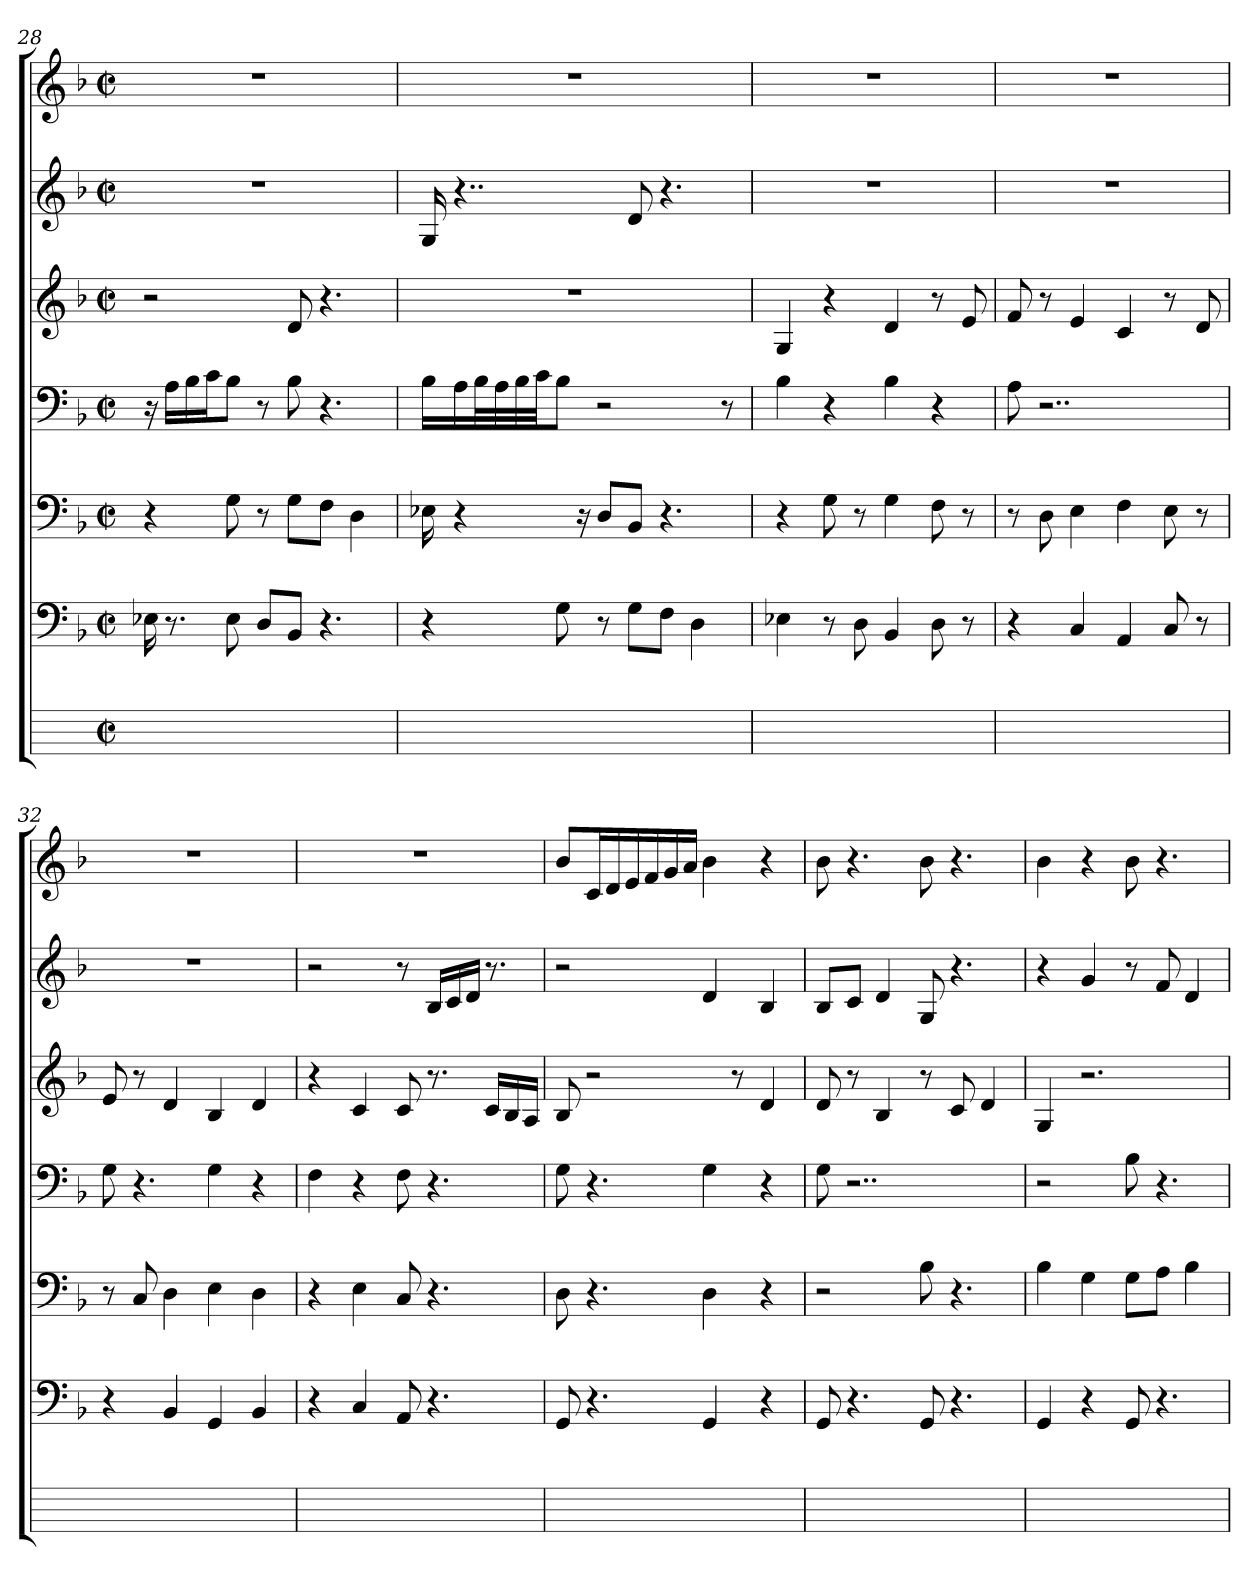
**kern	**kern	**kern	**kern	**kern	**kern	**kern
*part7	*part6	*part5	*part4	*part3	*part2	*part1
*staff7	*staff6	*staff5	*staff4	*staff3	*staff2	*staff1
*	*clefF4	*clefF4	*clefF4	*clefG2	*clefG2	*clefG2
*	*k[b-]	*k[b-]	*k[b-]	*k[b-]	*k[b-]	*k[b-]
*	*F:	*F:	*F:	*F:	*F:	*F:
*M2/2	*M2/2	*M2/2	*M2/2	*M2/2	*M2/2	*M2/2
*met(c|)	*met(c|)	*met(c|)	*met(c|)	*met(c|)	*met(c|)	*met(c|)
=28	=28	=28	=28	=28	=28	=28
1ryy	16E-X	4r	16r	2r	1r	1r
.	8.r	.	16AiLL	.	.	.
.	.	.	16B-i	.	.	.
.	.	.	16ciJ	.	.	.
.	8E-j	8G	8B-jJ	.	.	.
.	8DL	8r	8r	.	.	.
.	8BB-J	8GjL	8B-j	8d	.	.
.	4.r	8FJ	4.r	4.r	.	.
.	.	4D	.	.	.	.
=29	=29	=29	=29	=29	=29	=29
1ryy	4r	16E-X	16B-jLL	1r	16G	1r
.	.	4r	16Ai	.	4..r	.
.	.	.	32B-iL	.	.	.
.	.	.	32Ai	.	.	.
.	.	.	32B-i	.	.	.
.	.	.	32ciJJ	.	.	.
.	8G	.	8B-jJ	.	.	.
.	.	16r	.	.	.	.
.	8r	8DL	2r	.	.	.
.	8GjL	8BB-J	.	.	8d	.
.	8FJ	4.r	.	.	4.r	.
.	4D	.	.	.	.	.
.	.	.	8r	.	.	.
=30	=30	=30	=30	=30	=30	=30
1ryy	4E-X	4r	4B-	4G	1r	1r
.	8r	8G	4r	4r	.	.
.	8D	8r	.	.	.	.
.	4BB-	4Gj	4B-j	4d	.	.
.	8D	8F	4r	8r	.	.
.	8r	8r	.	8e	.	.
=31	=31	=31	=31	=31	=31	=31
1ryy	4r	8r	8A	8f	1r	1r
.	.	8D	2..r	8r	.	.
.	4C	4E	.	4e	.	.
.	4AA	4F	.	4c	.	.
.	8C	8E	.	8r	.	.
.	8r	8r	.	8d	.	.
=32	=32	=32	=32	=32	=32	=32
1ryy	4r	8r	8G	8eZ	1r	1r
.	.	8C	4.r	8r	.	.
.	4BB-	4D	.	4d	.	.
.	4GG	4EZ	4Gj	4B-	.	.
.	4BB-	4D	4r	4d	.	.
=33	=33	=33	=33	=33	=33	=33
1ryy	4r	4r	4F	4r	2r	1r
.	4C	4EZ	4r	4c	.	.
.	8AA	8C	8Fj	8cj	8r	.
.	4.r	4.r	4.r	8.r	16B-iLL	.
.	.	.	.	.	16ci	.
.	.	.	.	.	16djJJ	.
.	.	.	.	16ciLL	8.r	.
.	.	.	.	16B-j	.	.
.	.	.	.	16AiJJ	.	.
=34	=34	=34	=34	=34	=34	=34
1ryy	8GG	8D	8G	8B-	2r	8b-L
.	4.r	4.r	4.r	2r	.	16ciL
.	.	.	.	.	.	16di
.	.	.	.	.	.	16ei
.	.	.	.	.	.	16fi
.	.	.	.	.	.	16gi
.	.	.	.	.	.	16aiJJ
.	4GGj	4Dj	4Gj	.	4d	4b-j
.	.	.	.	8r	.	.
.	4r	4r	4r	4d	4B-	4r
=35	=35	=35	=35	=35	=35	=35
1ryy	8GGj	2r	8Gj	8d	8B-jL	8b-j
.	4.r	.	2..r	8r	8cJ	4.r
.	.	.	.	4B-	4d	.
.	8GGj	8B-	.	8r	8G	8b-j
.	4.r	4.r	.	8c	4.r	4.r
.	.	.	.	4d	.	.
=36	=36	=36	=36	=36	=36	=36
1ryy	4GGj	4B-	2r	4G	4r	4b-
.	4r	4G	.	2.r	4g	4r
.	8GGj	8GjL	8B-	.	8r	8b-j
.	4.r	8AJ	4.r	.	8f	4.r
.	.	4B-	.	.	4d	.
=	=	=	=	=	=	=
*-	*-	*-	*-	*-	*-	*-
